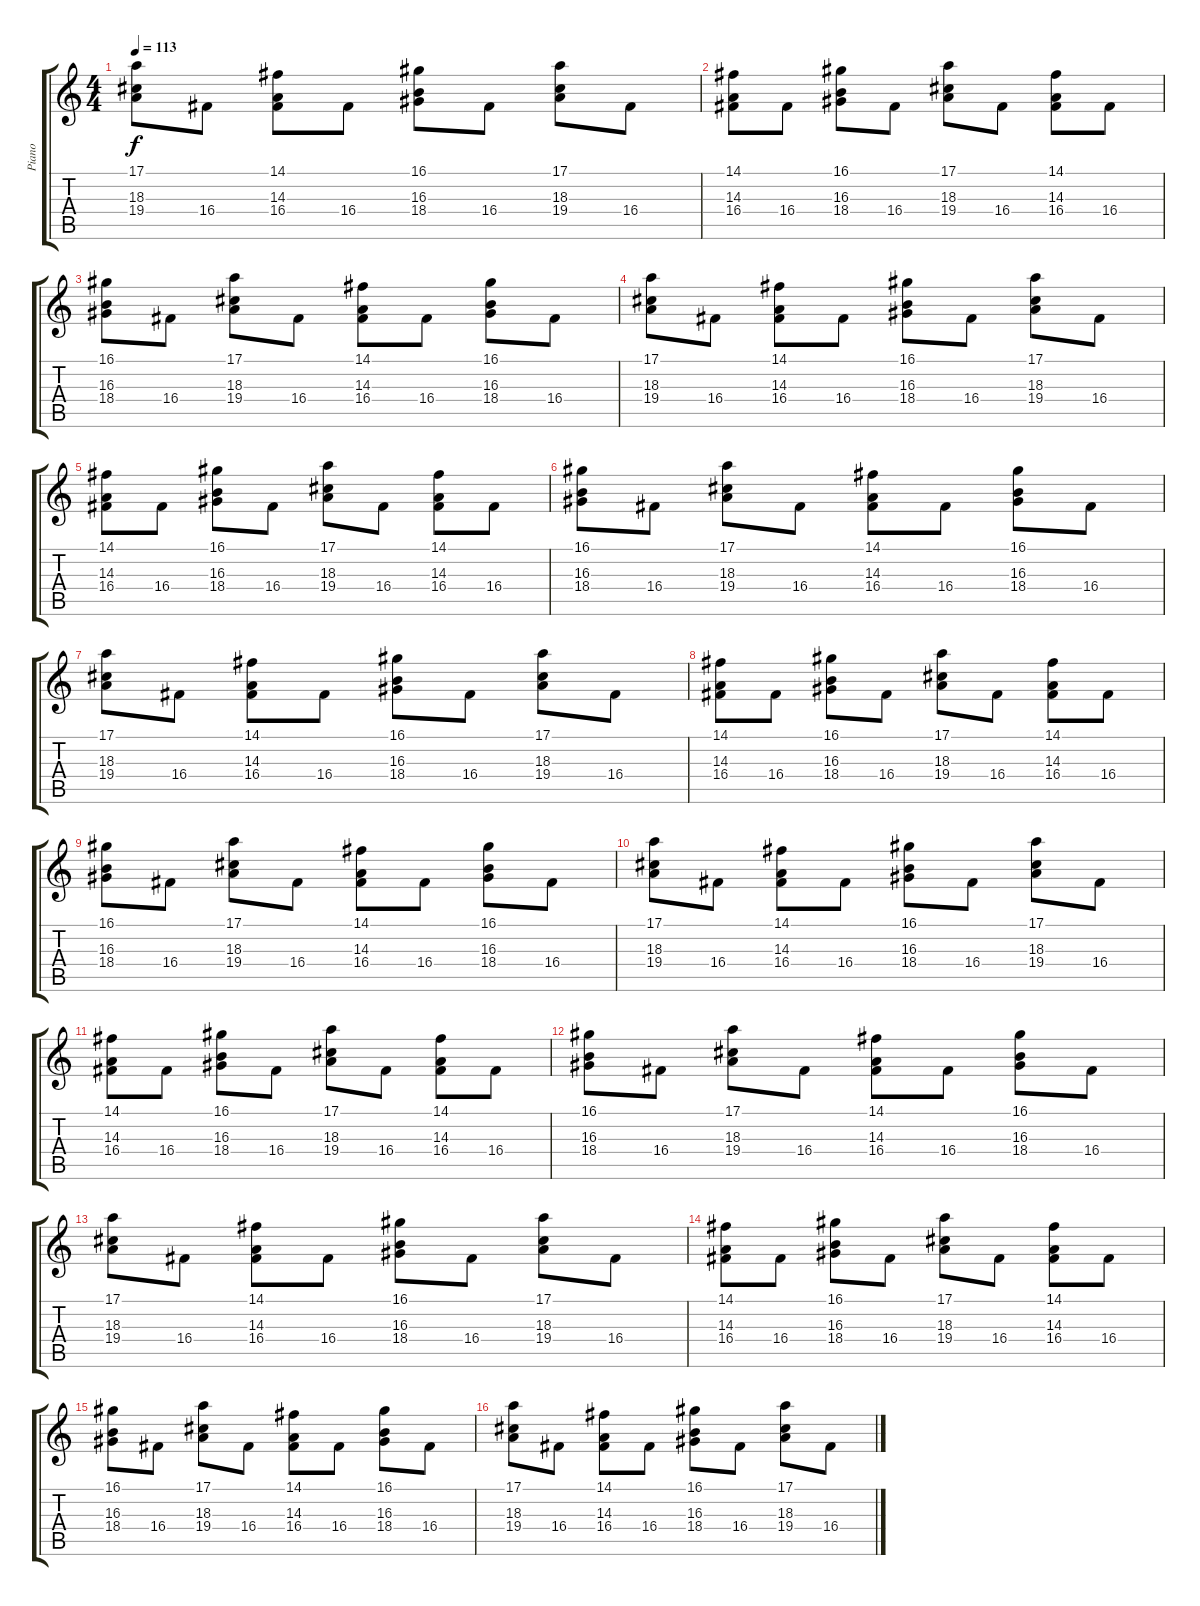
\track ("Piano" "Piano") {instrument acousticgrandpiano}
\staff {score tabs}
\tuning (E4 B3 G3 D3 A2 E2) {hide}
\ts (4 4)
\tempo 113
\clef g2
\ks c
(17.1 18.3 19.4).8{dy f} 16.4.8 (14.1 14.3 16.4).8 16.4.8 (16.1 16.3 18.4).8 16.4.8 (17.1 18.3 19.4).8 16.4.8 |
(14.1 14.3 16.4).8 16.4.8 (16.1 16.3 18.4).8 16.4.8 (17.1 18.3 19.4).8 16.4.8 (14.1 14.3 16.4).8 16.4.8 |
(16.1 16.3 18.4).8 16.4.8 (17.1 18.3 19.4).8 16.4.8 (14.1 14.3 16.4).8 16.4.8 (16.1 16.3 18.4).8 16.4.8 |
(17.1 18.3 19.4).8 16.4.8 (14.1 14.3 16.4).8 16.4.8 (16.1 16.3 18.4).8 16.4.8 (17.1 18.3 19.4).8 16.4.8 |
(14.1 14.3 16.4).8 16.4.8 (16.1 16.3 18.4).8 16.4.8 (17.1 18.3 19.4).8 16.4.8 (14.1 14.3 16.4).8 16.4.8 |
(16.1 16.3 18.4).8 16.4.8 (17.1 18.3 19.4).8 16.4.8 (14.1 14.3 16.4).8 16.4.8 (16.1 16.3 18.4).8 16.4.8 |
(17.1 18.3 19.4).8 16.4.8 (14.1 14.3 16.4).8 16.4.8 (16.1 16.3 18.4).8 16.4.8 (17.1 18.3 19.4).8 16.4.8 |
(14.1 14.3 16.4).8 16.4.8 (16.1 16.3 18.4).8 16.4.8 (17.1 18.3 19.4).8 16.4.8 (14.1 14.3 16.4).8 16.4.8 |
(16.1 16.3 18.4).8 16.4.8 (17.1 18.3 19.4).8 16.4.8 (14.1 14.3 16.4).8 16.4.8 (16.1 16.3 18.4).8 16.4.8 |
(17.1 18.3 19.4).8 16.4.8 (14.1 14.3 16.4).8 16.4.8 (16.1 16.3 18.4).8 16.4.8 (17.1 18.3 19.4).8 16.4.8 |
(14.1 14.3 16.4).8 16.4.8 (16.1 16.3 18.4).8 16.4.8 (17.1 18.3 19.4).8 16.4.8 (14.1 14.3 16.4).8 16.4.8 |
(16.1 16.3 18.4).8 16.4.8 (17.1 18.3 19.4).8 16.4.8 (14.1 14.3 16.4).8 16.4.8 (16.1 16.3 18.4).8 16.4.8 |
(17.1 18.3 19.4).8 16.4.8 (14.1 14.3 16.4).8 16.4.8 (16.1 16.3 18.4).8 16.4.8 (17.1 18.3 19.4).8 16.4.8 |
(14.1 14.3 16.4).8 16.4.8 (16.1 16.3 18.4).8 16.4.8 (17.1 18.3 19.4).8 16.4.8 (14.1 14.3 16.4).8 16.4.8 |
(16.1 16.3 18.4).8 16.4.8 (17.1 18.3 19.4).8 16.4.8 (14.1 14.3 16.4).8 16.4.8 (16.1 16.3 18.4).8 16.4.8 |
(17.1 18.3 19.4).8 16.4.8 (14.1 14.3 16.4).8 16.4.8 (16.1 16.3 18.4).8 16.4.8 (17.1 18.3 19.4).8 16.4.8
